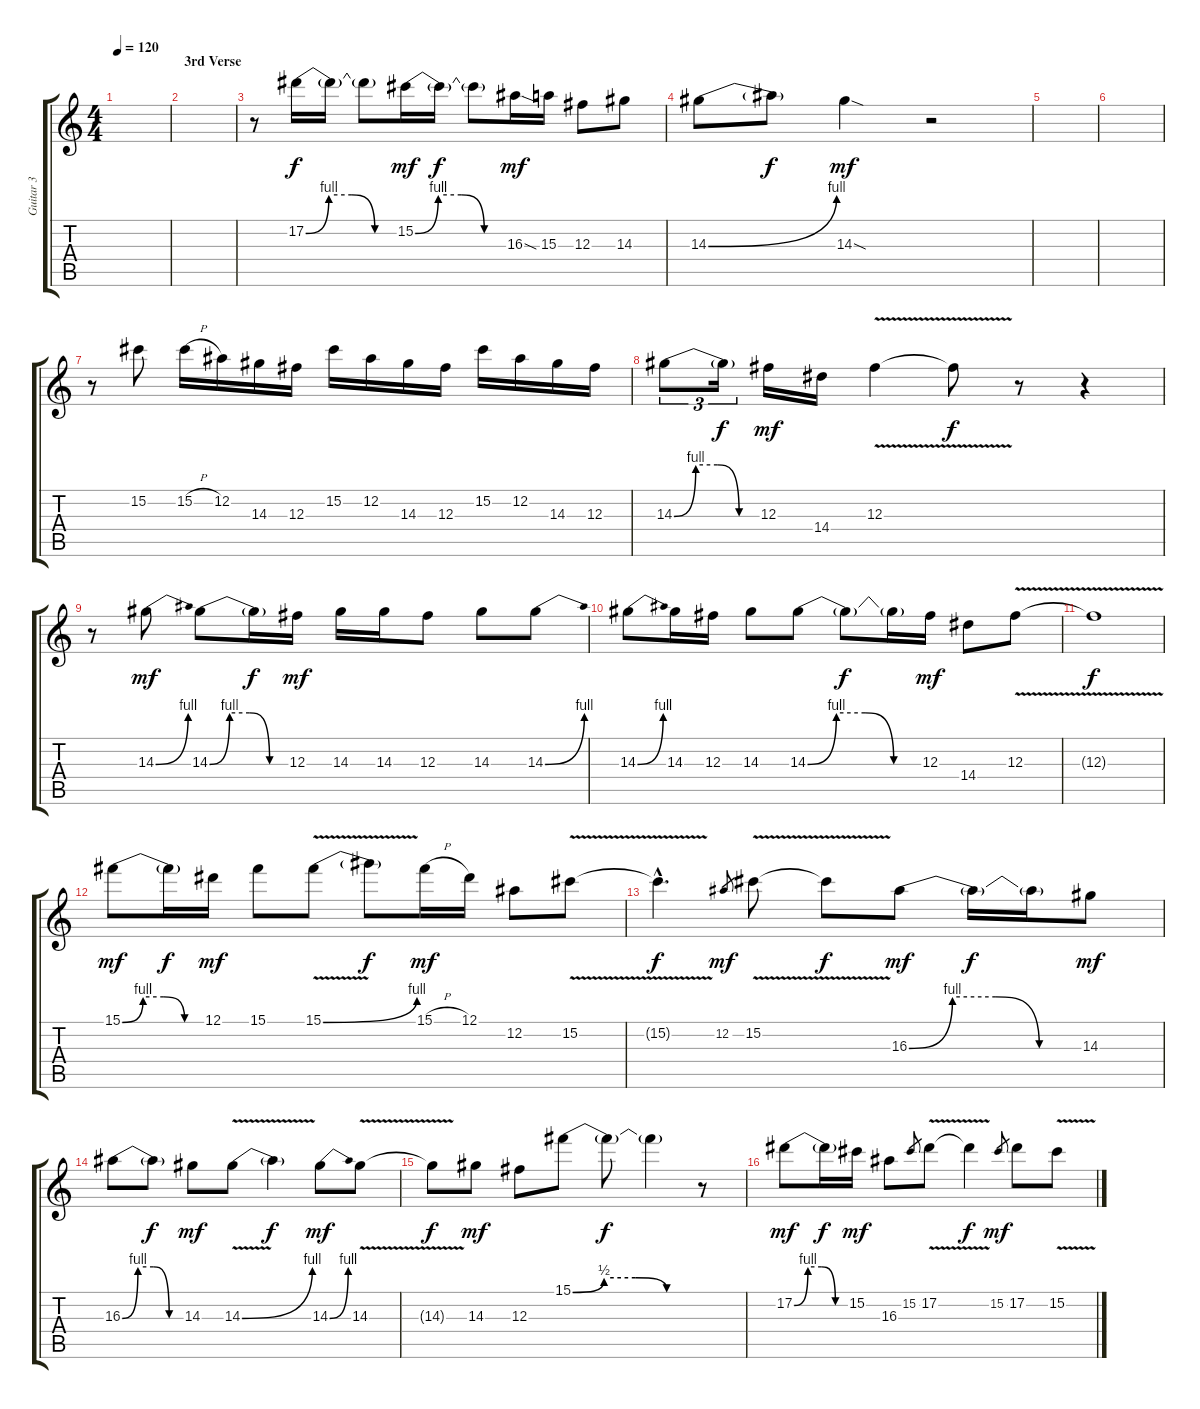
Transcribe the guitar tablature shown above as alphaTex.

\track ("Guitar 3" "Guitar 3") {instrument distortionguitar}
\staff {score tabs}
\tuning (Eb4 Bb3 Gb3 Db3 Ab2 Eb2) {hide}
\ts (4 4)
\tempo 120
\clef g2
\ks c
|
\section ("" "3rd Verse")
|
r.8 17.2{be (custom 0 0 15 4 30 4 45 0 60 0)}.16 17.2{t}.16{dy f} 17.2{t}.8 15.2{be (custom 0 0 15 4 30 4 45 0 60 0)}.16{dy mf} 15.2{t}.16{dy f} 15.2{t}.8 16.3{sod}.16{dy mf} 15.3.16 12.3.8 14.3.8 |
14.3{be (bend 0 0 60 4)}.8 14.3{t}.8{dy f} 14.3{sod}.4{dy mf} r.2 |
|
|
r.8 15.2.8 15.2{h}.16 12.2.16 14.3.16 12.3.16 15.2.16 12.2.16 14.3.16 12.3.16 15.2.16 12.2.16 14.3.16 12.3.16 |
14.3{be (custom 0 0 15 4 30 4 45 0 60 0)}.8{tu (3 2)} 14.3{t}.16{tu (3 2) dy f} 12.3.16{dy mf} 14.4.16 12.3{v}.4 12.3{t}.8{dy f} r.8 r.4 |
r.8 14.3{be (bend 0 0 60 4)}.8{dy mf} 14.3{be (custom 0 0 15 4 30 4 45 0 60 0)}.8 14.3{t}.16{dy f} 12.3.16{dy mf} 14.3.16 14.3.16 12.3.8 14.3.8 14.3{be (bend 0 0 60 4)}.8 |
14.3{be (bend 0 0 60 4)}.8 14.3.16 12.3.16 14.3.8 14.3{be (custom 0 0 15 4 30 4 45 0 60 0)}.8 14.3{t}.8{dy f} 14.3{t}.16 12.3.16{dy mf} 14.4.8 12.3{v}.8 |
12.3{t}.1{dy f} |
15.1{be (custom 0 0 15 4 30 4 45 0 60 0)}.8{dy mf} 15.1{t}.16{dy f} 12.1.16{dy mf} 15.1.8 15.1{be (bend 0 0 60 4) v}.8 15.1{t}.8{dy f} 15.1{h}.16{dy mf} 12.1.16 12.2.8 15.2{v}.8 |
15.2{hac t}.4{d dy f} 12.2.8{gr dy mf} 15.2{v}.8 15.2{t}.8{dy f} 16.3{be (custom 0 0 15 4 30 4 45 0 60 0)}.8{dy mf} 16.3{t}.16{dy f} 16.3{t}.16 14.3.8{dy mf} |
16.3{be (custom 0 0 15 4 30 4 45 0 60 0)}.8 16.3{t}.8{dy f} 14.3.8{dy mf} 14.3{be (bend 0 0 60 4) v}.8 14.3{t}.4{dy f} 14.3{be (bend 0 0 60 4)}.8{dy mf} 14.3{v}.8 |
14.3{t}.8{dy f} 14.3.8{dy mf} 12.3.8 15.1{be (custom 0 0 15 2 30 2 45 0 60 0)}.8 15.1{t}.8{dy f} 15.1{t}.4 r.8 |
17.2{be (custom 0 0 15 4 30 4 45 0 60 0)}.8{dy mf} 17.2{t}.16{dy f} 15.2.16{dy mf} 16.3.8 15.2.8{gr} 17.2{v}.8 17.2{t}.4{dy f} 15.2.8{gr dy mf} 17.2.8 15.2{v}.8
